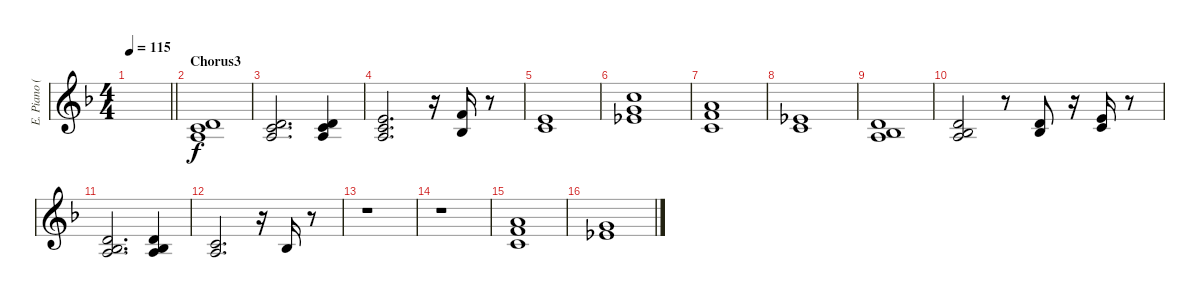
\track ("E. Piano (Left)" "E. Piano (") {instrument electricpiano1}
\staff {score}
\tuning (E5 B4 G4 D4 A3 E3) {hide}
\ts (4 4)
\tempo 115
\clef g2
\barLineRight lightlight
\ks f
|
\section ("" "Chorus3")
(0.4 0.5 8.6).1 |
(0.4 0.5 8.6).2{d} (0.4 0.5 8.6).4 |
(2.4 3.5 5.6).2{d} r.16 (8.5 6.6).16 r.8 |
(2.4 3.5).1 |
(1.2 0.3 1.4).1 |
(2.3 3.4 3.5).1 |
(1.4 3.5).1 |
(0.4 0.5 6.6).1 |
(0.4 0.5 6.6).2 r.8 (0.4 1.5).8 r.16 (2.4 3.5).16 r.8 |
(0.4 1.5 5.6).2{d} (0.4 0.5 6.6).4 |
(0.5 8.6).2{d} r.16 1.5.16 r.8 |
r.1 |
r.1 |
(2.3 3.4 3.5).1 |
(0.3 1.4).1
